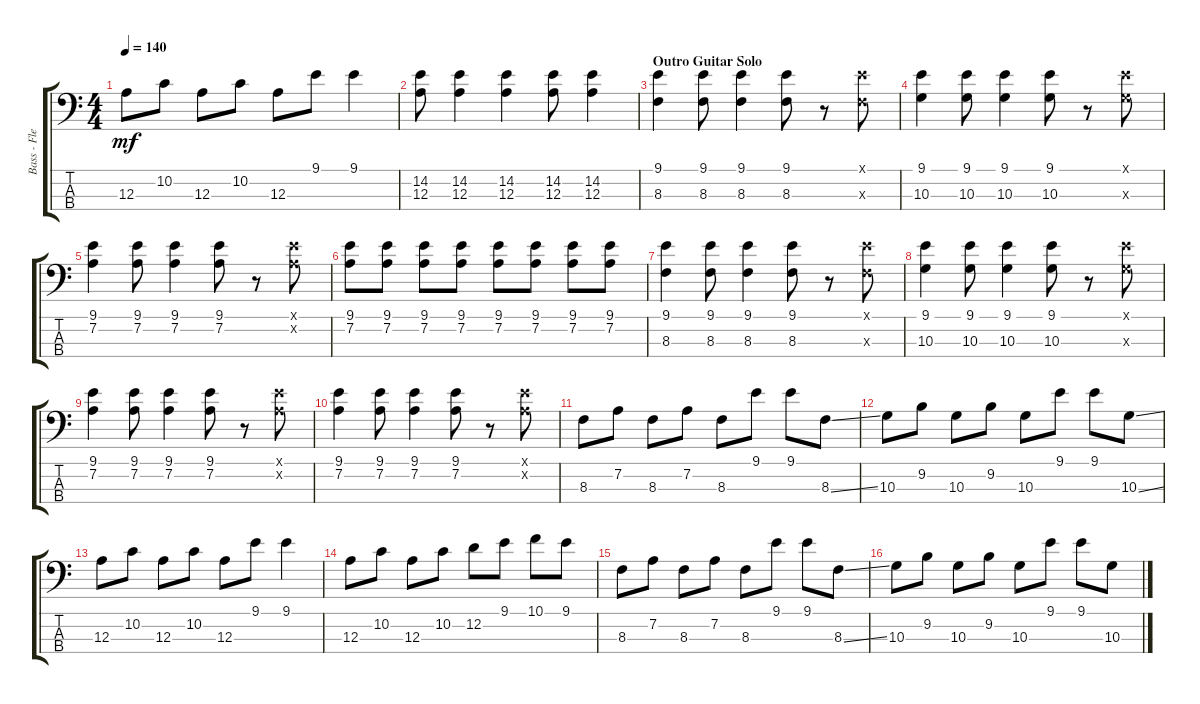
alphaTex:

\track ("Bass - Flea" "Bass - Fle") {instrument electricbassfinger}
\staff {score tabs}
\tuning (G2 D2 A1 E1) {hide}
\ts (4 4)
\tempo 140
\clef f4
\ks c
12.3.8{dy mf} 10.2.8 12.3.8 10.2.8 12.3.8 9.1.8 9.1.4 |
(14.2 12.3).8 (14.2 12.3).4 (14.2 12.3).4 (14.2 12.3).8 (14.2 12.3).4 |
\section ("" "Outro Guitar Solo")
(9.1 8.3).4 (9.1 8.3).8 (9.1 8.3).4 (9.1 8.3).8 r.8 (9.1{x} 8.3{x}).8 |
(9.1 10.3).4 (9.1 10.3).8 (9.1 10.3).4 (9.1 10.3).8 r.8 (9.1{x} 10.3{x}).8 |
(9.1 7.2).4 (9.1 7.2).8 (9.1 7.2).4 (9.1 7.2).8 r.8 (9.1{x} 7.2{x}).8 |
(9.1 7.2).8 (9.1 7.2).8 (9.1 7.2).8 (9.1 7.2).8 (9.1 7.2).8 (9.1 7.2).8 (9.1 7.2).8 (9.1 7.2).8 |
(9.1 8.3).4 (9.1 8.3).8 (9.1 8.3).4 (9.1 8.3).8 r.8 (9.1{x} 8.3{x}).8 |
(9.1 10.3).4 (9.1 10.3).8 (9.1 10.3).4 (9.1 10.3).8 r.8 (9.1{x} 10.3{x}).8 |
(9.1 7.2).4 (9.1 7.2).8 (9.1 7.2).4 (9.1 7.2).8 r.8 (9.1{x} 7.2{x}).8 |
(9.1 7.2).4 (9.1 7.2).8 (9.1 7.2).4 (9.1 7.2).8 r.8 (9.1{x} 7.2{x}).8 |
8.3.8 7.2.8 8.3.8 7.2.8 8.3.8 9.1.8 9.1.8 8.3{ss}.8 |
10.3.8 9.2.8 10.3.8 9.2.8 10.3.8 9.1.8 9.1.8 10.3{ss}.8 |
12.3.8 10.2.8 12.3.8 10.2.8 12.3.8 9.1.8 9.1.4 |
12.3.8 10.2.8 12.3.8 10.2.8 12.2.8 9.1.8 10.1.8 9.1.8 |
8.3.8 7.2.8 8.3.8 7.2.8 8.3.8 9.1.8 9.1.8 8.3{ss}.8 |
10.3.8 9.2.8 10.3.8 9.2.8 10.3.8 9.1.8 9.1.8 10.3{ss}.8
